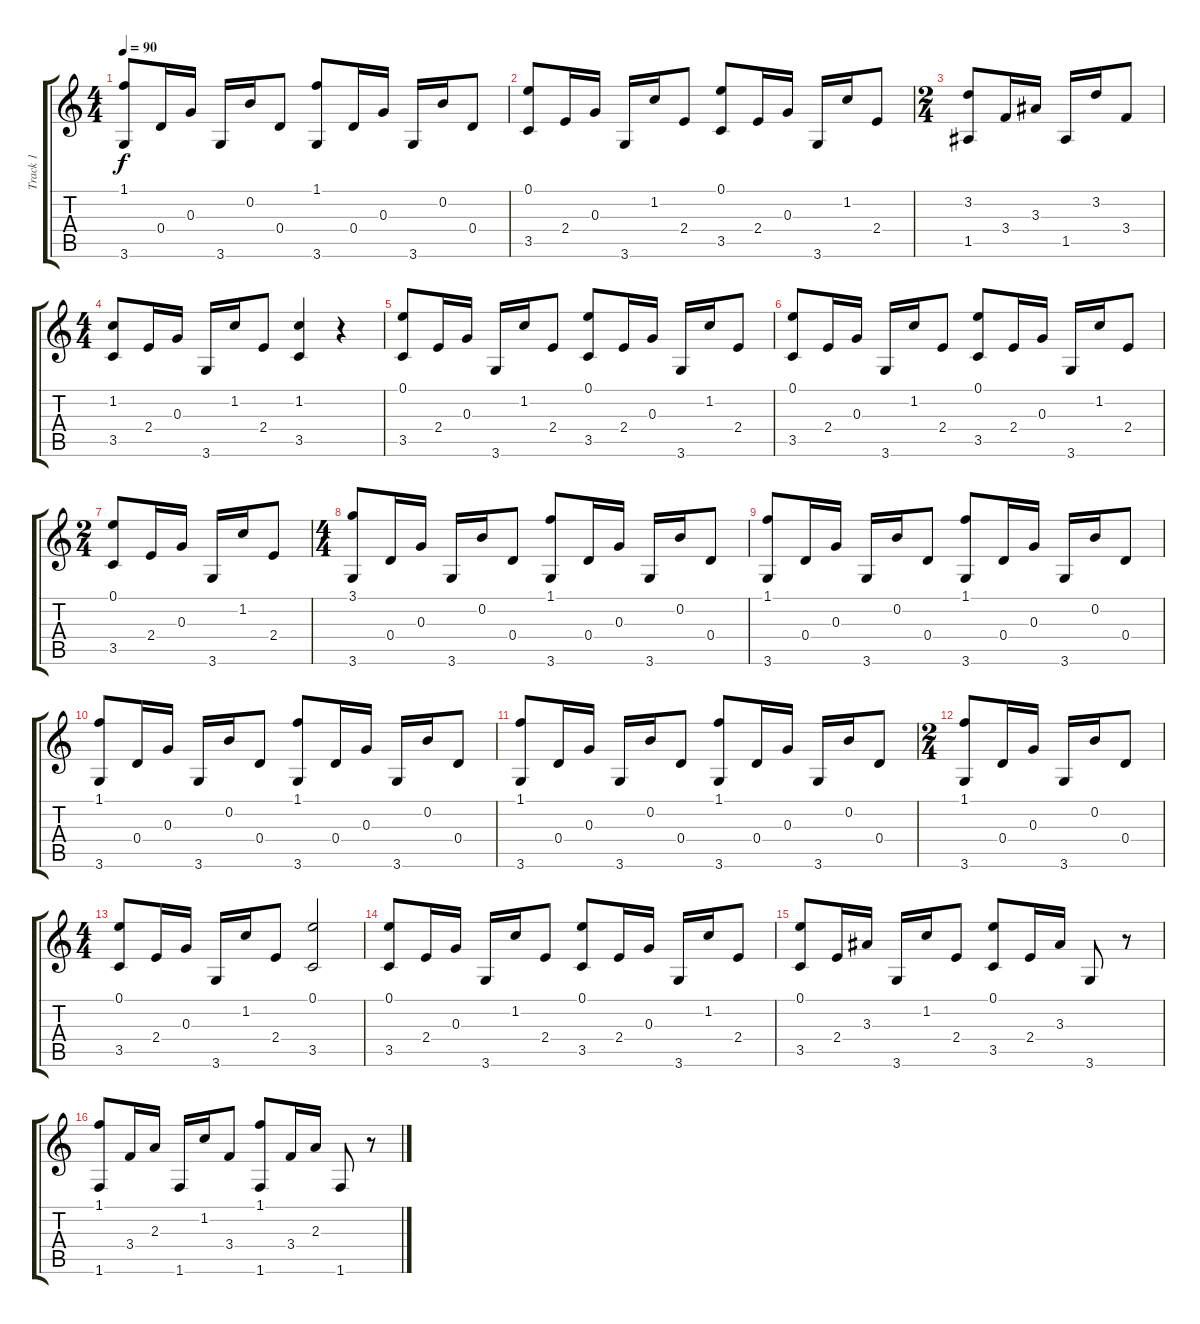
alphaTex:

\track ("Track 1" "Track 1") {instrument acousticguitarnylon}
\staff {score tabs}
\tuning (E4 B3 G3 D3 A2 E2) {hide}
\ts (4 4)
\tempo 90
\clef g2
\ks c
(1.1 3.6).8{dy f} 0.4.16 0.3.16 3.6.16 0.2.16 0.4.8 (1.1 3.6).8 0.4.16 0.3.16 3.6.16 0.2.16 0.4.8 |
(0.1 3.5).8 2.4.16 0.3.16 3.6.16 1.2.16 2.4.8 (0.1 3.5).8 2.4.16 0.3.16 3.6.16 1.2.16 2.4.8 |
\ts (2 4)
(3.2 1.5).8 3.4.16 3.3.16 1.5.16 3.2.16 3.4.8 |
\ts (4 4)
(1.2 3.5).8 2.4.16 0.3.16 3.6.16 1.2.16 2.4.8 (1.2 3.5).4 r.4 |
(0.1 3.5).8 2.4.16 0.3.16 3.6.16 1.2.16 2.4.8 (0.1 3.5).8 2.4.16 0.3.16 3.6.16 1.2.16 2.4.8 |
(0.1 3.5).8 2.4.16 0.3.16 3.6.16 1.2.16 2.4.8 (0.1 3.5).8 2.4.16 0.3.16 3.6.16 1.2.16 2.4.8 |
\ts (2 4)
(0.1 3.5).8 2.4.16 0.3.16 3.6.16 1.2.16 2.4.8 |
\ts (4 4)
(3.1 3.6).8 0.4.16 0.3.16 3.6.16 0.2.16 0.4.8 (1.1 3.6).8 0.4.16 0.3.16 3.6.16 0.2.16 0.4.8 |
(1.1 3.6).8 0.4.16 0.3.16 3.6.16 0.2.16 0.4.8 (1.1 3.6).8 0.4.16 0.3.16 3.6.16 0.2.16 0.4.8 |
(1.1 3.6).8 0.4.16 0.3.16 3.6.16 0.2.16 0.4.8 (1.1 3.6).8 0.4.16 0.3.16 3.6.16 0.2.16 0.4.8 |
(1.1 3.6).8 0.4.16 0.3.16 3.6.16 0.2.16 0.4.8 (1.1 3.6).8 0.4.16 0.3.16 3.6.16 0.2.16 0.4.8 |
\ts (2 4)
(1.1 3.6).8 0.4.16 0.3.16 3.6.16 0.2.16 0.4.8 |
\ts (4 4)
(0.1 3.5).8 2.4.16 0.3.16 3.6.16 1.2.16 2.4.8 (0.1 3.5).2 |
(0.1 3.5).8 2.4.16 0.3.16 3.6.16 1.2.16 2.4.8 (0.1 3.5).8 2.4.16 0.3.16 3.6.16 1.2.16 2.4.8 |
(0.1 3.5).8 2.4.16 3.3.16 3.6.16 1.2.16 2.4.8 (0.1 3.5).8 2.4.16 3.3.16 3.6.8 r.8 |
(1.1 1.6).8 3.4.16 2.3.16 1.6.16 1.2.16 3.4.8 (1.1 1.6).8 3.4.16 2.3.16 1.6.8 r.8
